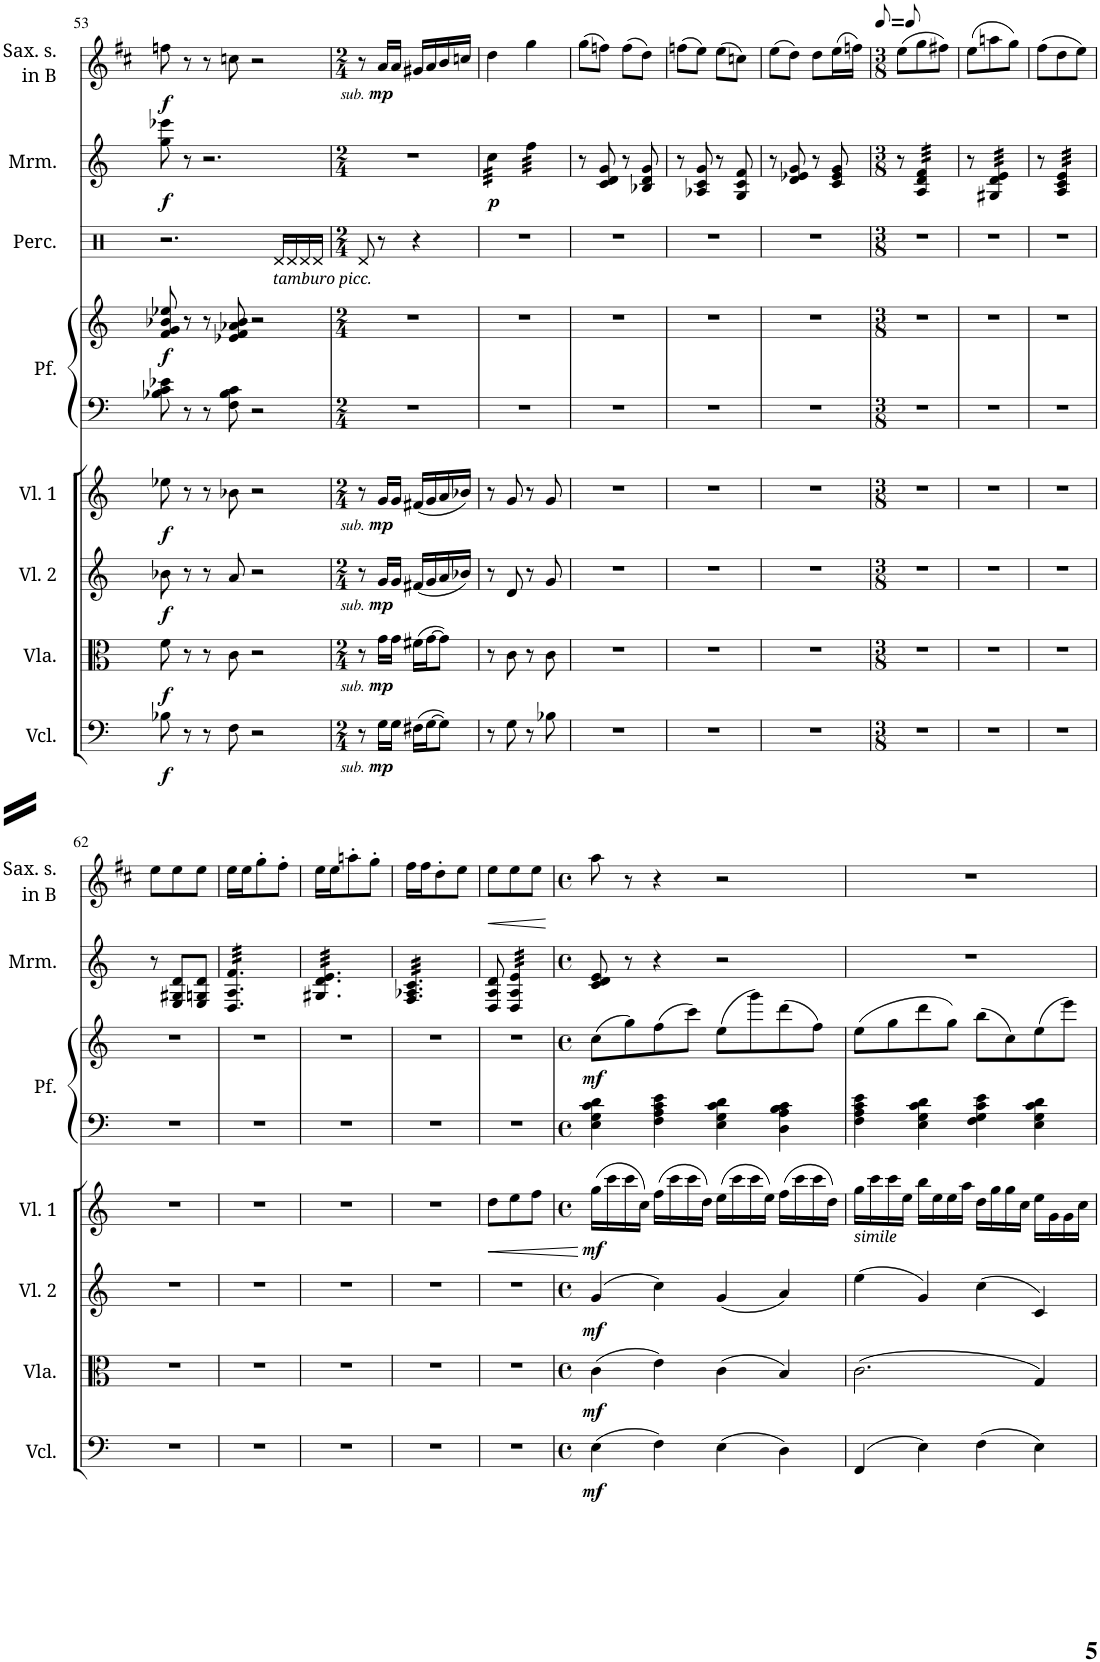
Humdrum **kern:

**kern	**dynam	**kern	**dynam	**kern	**dynam	**kern	**dynam	**kern	**kern	**dynam	**kern	**dynam	**kern	**dynam
*part7	*part7	*part6	*part6	*part5	*part5	*part4	*part4	*part3	*part3	*part3	*part2	*part2	*part1	*part1
*staff8	*staff8	*staff7	*staff7	*staff6	*staff6	*staff5	*staff5	*staff4	*staff3	*staff3/4	*staff2	*staff2	*staff1	*staff1
*I"Violoncello	*	*I"Viola	*	*I"Violino 2	*	*I"Violino 1	*	*I"Pianoforte	*	*	*I"Marimba	*	*I"Saxofono soprano in B	*
*I'Vcl.	*	*I'Vla.	*	*I'Vl. 2	*	*I'Vl. 1	*	*I'Pf.	*	*	*I'Mrm.	*	*I'Sax. s. in B	*
!!LO:PB:g=z
*clefF4	*	*clefC3	*	*clefG2	*	*clefG2	*	*clefF4	*clefG2	*	*clefG2	*	*clefG2	*
*	*	*	*	*	*	*	*	*	*	*	*	*	*Trd1c2	*
*k[]	*	*k[]	*	*k[]	*	*k[]	*	*k[]	*k[]	*	*k[]	*	*k[f#c#]	*
*M4/4	*	*M4/4	*	*M4/4	*	*M4/4	*	*M4/4	*M4/4	*	*M4/4	*	*M4/4	*
*met(c)	*	*met(c)	*	*met(c)	*	*met(c)	*	*met(c)	*met(c)	*	*met(c)	*	*met(c)	*
=53	=53	=53	=53	=53	=53	=53	=53	=53	=53	=53	=53	=53	=53	=53
!	!LO:DY:b	!	!LO:DY:b	!	!LO:DY:b	!	!LO:DY:b	!	!	!LO:DY:b	!	!LO:DY:b	!	!LO:DY:b
8B-X\	f	8f\	f	8b-X\	f	8ee-X\	f	8B-X\ 8c\ 8e-X\	8f/ 8g/ 8b-X/ 8ee-X/	f	8gg\ 8eee-X\	f	8ffn\	f
8r	.	8r	.	8r	.	8r	.	8r	8r	.	8r	.	8r	.
8r	.	8r	.	8r	.	8r	.	8r	8r	.	2.r	.	8r	.
8F\	.	8c\	.	8a/	.	8b-X\	.	8F\ 8B-\ 8c\	8e-X/ 8f/ 8a-X/ 8b-/	.	.	.	8ccn\	.
2r	.	2r	.	2r	.	2r	.	2r	2r	.	.	.	2r	.
=54	=54	=54	=54	=54	=54	=54	=54	=54	=54	=54	=54	=54	=54	=54
*M2/4	*	*M2/4	*	*M2/4	*	*M2/4	*	*M2/4	*M2/4	*	*M2/4	*	*M2/4	*
8r	.	8r	.	8r	.	8r	.	2r	2r	.	2r	.	8r	.
!	!LO:DY:b	!	!	!	!	!	!	!	!	!	!	!	!	!
!	!LO:DY:n=1:b	!	!LO:DY:b	!	!	!	!	!	!	!	!	!	!	!
!	!	!	!LO:DY:n=1:b	!	!LO:DY:b	!	!	!	!	!	!	!	!	!
!	!	!	!	!	!LO:DY:n=1:b	!	!LO:DY:b	!	!	!	!	!	!	!
!	!	!	!	!	!	!	!LO:DY:n=1:b	!	!	!	!	!	!	!LO:DY:b
!	!	!	!	!	!	!	!	!	!	!	!	!	!	!LO:DY:n=1:b
16G\LL	other-dynamics mp	16g\LL	other-dynamics mp	16g/LL	other-dynamics mp	16g/LL	other-dynamics mp	.	.	.	.	.	16a/LL	other-dynamics mp
16G\JJ	.	16g\JJ	.	16g/JJ	.	16g/JJ	.	.	.	.	.	.	16a/JJ	.
(16F#X\LL	.	(16f#X\LL	.	(16f#X/LL	.	(16f#X/LL	.	.	.	.	.	.	16g#X/LL	.
[16G\J	.	[16g\J	.	16g/	.	16g/	.	.	.	.	.	.	16a/	.
8G\J])	.	8g\J])	.	16a/	.	16a/	.	.	.	.	.	.	16b/	.
.	.	.	.	16b-X/JJ)	.	16b-X/JJ)	.	.	.	.	.	.	16ccn/JJ	.
=55	=55	=55	=55	=55	=55	=55	=55	=55	=55	=55	=55	=55	=55	=55
!	!	!	!	!	!	!	!	!	!	!	!	!LO:DY:b	!	!
*	*	*	*	*	*	*	*	*	*	*	*tremolo	*	*	*
8r	.	8r	.	8r	.	8r	.	2r	2r	.	32cc\LLL	p	4dd\	.
.	.	.	.	.	.	.	.	.	.	.	32cc\	.	.	.
.	.	.	.	.	.	.	.	.	.	.	32cc\	.	.	.
.	.	.	.	.	.	.	.	.	.	.	32cc\	.	.	.
8G\	.	8c\	.	8d/	.	8g/	.	.	.	.	32cc\	.	.	.
.	.	.	.	.	.	.	.	.	.	.	32cc\	.	.	.
.	.	.	.	.	.	.	.	.	.	.	32cc\	.	.	.
.	.	.	.	.	.	.	.	.	.	.	32cc\JJJ	.	.	.
8r	.	8r	.	8r	.	8r	.	.	.	.	32ff\LLL	.	4gg\	.
.	.	.	.	.	.	.	.	.	.	.	32ff\	.	.	.
.	.	.	.	.	.	.	.	.	.	.	32ff\	.	.	.
.	.	.	.	.	.	.	.	.	.	.	32ff\	.	.	.
8B-X\	.	8c\	.	8g/	.	8g/	.	.	.	.	32ff\	.	.	.
.	.	.	.	.	.	.	.	.	.	.	32ff\	.	.	.
.	.	.	.	.	.	.	.	.	.	.	32ff\	.	.	.
.	.	.	.	.	.	.	.	.	.	.	32ff\JJJ	.	.	.
*	*	*	*	*	*	*	*	*	*	*	*Xtremolo	*	*	*
=56	=56	=56	=56	=56	=56	=56	=56	=56	=56	=56	=56	=56	=56	=56
2r	.	2r	.	2r	.	2r	.	2r	2r	.	8r	.	(8gg\L	.
.	.	.	.	.	.	.	.	.	.	.	8c/ 8d/ 8g/	.	8ffn\J)	.
.	.	.	.	.	.	.	.	.	.	.	8r	.	(8ff\L	.
.	.	.	.	.	.	.	.	.	.	.	8B-X/ 8d/ 8g/	.	8dd\J)	.
=57	=57	=57	=57	=57	=57	=57	=57	=57	=57	=57	=57	=57	=57	=57
2r	.	2r	.	2r	.	2r	.	2r	2r	.	8r	.	(8ffn\L	.
.	.	.	.	.	.	.	.	.	.	.	8A-X/ 8c/ 8g/	.	8ee\J)	.
.	.	.	.	.	.	.	.	.	.	.	8r	.	(8ee\L	.
.	.	.	.	.	.	.	.	.	.	.	8G/ 8c/ 8f/	.	8ccn\J)	.
=58	=58	=58	=58	=58	=58	=58	=58	=58	=58	=58	=58	=58	=58	=58
2r	.	2r	.	2r	.	2r	.	2r	2r	.	8r	.	(8ee\L	.
.	.	.	.	.	.	.	.	.	.	.	8d/ 8e-X/ 8g/	.	8dd\J)	.
.	.	.	.	.	.	.	.	.	.	.	8r	.	8dd\L	.
.	.	.	.	.	.	.	.	.	.	.	8c/ 8e-/ 8g/	.	(16ee\L	.
.	.	.	.	.	.	.	.	.	.	.	.	.	16ffn\JJ)	.
=59	=59	=59	=59	=59	=59	=59	=59	=59	=59	=59	=59	=59	=59	=59
*M3/8	*	*M3/8	*	*M3/8	*	*M3/8	*	*M3/8	*M3/8	*	*M3/8	*	*M3/8	*
4.r	.	4.r	.	4.r	.	4.r	.	4.r	4.r	.	8r	.	(8ee\L	.
*	*	*	*	*	*	*	*	*	*	*	*tremolo	*	*	*
.	.	.	.	.	.	.	.	.	.	.	32A/ 32d/ 32f/LLL	.	8gg\	.
.	.	.	.	.	.	.	.	.	.	.	32A/ 32d/ 32f/	.	.	.
.	.	.	.	.	.	.	.	.	.	.	32A/ 32d/ 32f/	.	.	.
.	.	.	.	.	.	.	.	.	.	.	32A/ 32d/ 32f/	.	.	.
.	.	.	.	.	.	.	.	.	.	.	32A/ 32d/ 32f/	.	8ff#X\J)	.
.	.	.	.	.	.	.	.	.	.	.	32A/ 32d/ 32f/	.	.	.
.	.	.	.	.	.	.	.	.	.	.	32A/ 32d/ 32f/	.	.	.
.	.	.	.	.	.	.	.	.	.	.	32A/ 32d/ 32f/JJJ	.	.	.
=60	=60	=60	=60	=60	=60	=60	=60	=60	=60	=60	=60	=60	=60	=60
4.r	.	4.r	.	4.r	.	4.r	.	4.r	4.r	.	8r	.	(8ee\L	.
.	.	.	.	.	.	.	.	.	.	.	32G#X/ 32d/ 32e/LLL	.	8aan\	.
.	.	.	.	.	.	.	.	.	.	.	32G#X/ 32d/ 32e/	.	.	.
.	.	.	.	.	.	.	.	.	.	.	32G#X/ 32d/ 32e/	.	.	.
.	.	.	.	.	.	.	.	.	.	.	32G#X/ 32d/ 32e/	.	.	.
.	.	.	.	.	.	.	.	.	.	.	32G#X/ 32d/ 32e/	.	8gg\J)	.
.	.	.	.	.	.	.	.	.	.	.	32G#X/ 32d/ 32e/	.	.	.
.	.	.	.	.	.	.	.	.	.	.	32G#X/ 32d/ 32e/	.	.	.
.	.	.	.	.	.	.	.	.	.	.	32G#X/ 32d/ 32e/JJJ	.	.	.
=61	=61	=61	=61	=61	=61	=61	=61	=61	=61	=61	=61	=61	=61	=61
4.r	.	4.r	.	4.r	.	4.r	.	4.r	4.r	.	8r	.	(8ff#\L	.
.	.	.	.	.	.	.	.	.	.	.	32A/ 32c/ 32e/LLL	.	8dd\	.
.	.	.	.	.	.	.	.	.	.	.	32A/ 32c/ 32e/	.	.	.
.	.	.	.	.	.	.	.	.	.	.	32A/ 32c/ 32e/	.	.	.
.	.	.	.	.	.	.	.	.	.	.	32A/ 32c/ 32e/	.	.	.
.	.	.	.	.	.	.	.	.	.	.	32A/ 32c/ 32e/	.	8ee\J)	.
.	.	.	.	.	.	.	.	.	.	.	32A/ 32c/ 32e/	.	.	.
.	.	.	.	.	.	.	.	.	.	.	32A/ 32c/ 32e/	.	.	.
.	.	.	.	.	.	.	.	.	.	.	32A/ 32c/ 32e/JJJ	.	.	.
*	*	*	*	*	*	*	*	*	*	*	*Xtremolo	*	*	*
!!LO:LB:g=z
=62	=62	=62	=62	=62	=62	=62	=62	=62	=62	=62	=62	=62	=62	=62
4.r	.	4.r	.	4.r	.	4.r	.	4.r	4.r	.	8r	.	8ee\L	.
.	.	.	.	.	.	.	.	.	.	.	8E/ 8G#X/ 8d/L	.	8ee\	.
.	.	.	.	.	.	.	.	.	.	.	8E/ 8Gn/ 8d/J	.	8ee\J	.
=63	=63	=63	=63	=63	=63	=63	=63	=63	=63	=63	=63	=63	=63	=63
*	*	*	*	*	*	*	*	*	*	*	*tremolo	*	*	*
4.r	.	4.r	.	4.r	.	4.r	.	4.r	4.r	.	32D/ 32A/ 32f/LLL	.	16ee\LL	.
.	.	.	.	.	.	.	.	.	.	.	32D/ 32A/ 32f/	.	.	.
.	.	.	.	.	.	.	.	.	.	.	32D/ 32A/ 32f/	.	16ee\J	.
.	.	.	.	.	.	.	.	.	.	.	32D/ 32A/ 32f/	.	.	.
.	.	.	.	.	.	.	.	.	.	.	32D/ 32A/ 32f/	.	8gg'\	.
.	.	.	.	.	.	.	.	.	.	.	32D/ 32A/ 32f/	.	.	.
.	.	.	.	.	.	.	.	.	.	.	32D/ 32A/ 32f/	.	.	.
.	.	.	.	.	.	.	.	.	.	.	32D/ 32A/ 32f/	.	.	.
.	.	.	.	.	.	.	.	.	.	.	32D/ 32A/ 32f/	.	8ff#'\J	.
.	.	.	.	.	.	.	.	.	.	.	32D/ 32A/ 32f/	.	.	.
.	.	.	.	.	.	.	.	.	.	.	32D/ 32A/ 32f/	.	.	.
.	.	.	.	.	.	.	.	.	.	.	32D/ 32A/ 32f/JJJ	.	.	.
=64	=64	=64	=64	=64	=64	=64	=64	=64	=64	=64	=64	=64	=64	=64
4.r	.	4.r	.	4.r	.	4.r	.	4.r	4.r	.	32G#X/ 32d/ 32e/LLL	.	16ee\LL	.
.	.	.	.	.	.	.	.	.	.	.	32G#X/ 32d/ 32e/	.	.	.
.	.	.	.	.	.	.	.	.	.	.	32G#X/ 32d/ 32e/	.	16ee\J	.
.	.	.	.	.	.	.	.	.	.	.	32G#X/ 32d/ 32e/	.	.	.
.	.	.	.	.	.	.	.	.	.	.	32G#X/ 32d/ 32e/	.	8aan'\	.
.	.	.	.	.	.	.	.	.	.	.	32G#X/ 32d/ 32e/	.	.	.
.	.	.	.	.	.	.	.	.	.	.	32G#X/ 32d/ 32e/	.	.	.
.	.	.	.	.	.	.	.	.	.	.	32G#X/ 32d/ 32e/	.	.	.
.	.	.	.	.	.	.	.	.	.	.	32G#X/ 32d/ 32e/	.	8gg'\J	.
.	.	.	.	.	.	.	.	.	.	.	32G#X/ 32d/ 32e/	.	.	.
.	.	.	.	.	.	.	.	.	.	.	32G#X/ 32d/ 32e/	.	.	.
.	.	.	.	.	.	.	.	.	.	.	32G#X/ 32d/ 32e/JJJ	.	.	.
=65	=65	=65	=65	=65	=65	=65	=65	=65	=65	=65	=65	=65	=65	=65
4.r	.	4.r	.	4.r	.	4.r	.	4.r	4.r	.	32F/ 32A-X/ 32c/LLL	.	16ff#\LL	.
.	.	.	.	.	.	.	.	.	.	.	32F/ 32A-X/ 32c/	.	.	.
.	.	.	.	.	.	.	.	.	.	.	32F/ 32A-X/ 32c/	.	16ff#\J	.
.	.	.	.	.	.	.	.	.	.	.	32F/ 32A-X/ 32c/	.	.	.
.	.	.	.	.	.	.	.	.	.	.	32F/ 32A-X/ 32c/	.	8dd'\	.
.	.	.	.	.	.	.	.	.	.	.	32F/ 32A-X/ 32c/	.	.	.
.	.	.	.	.	.	.	.	.	.	.	32F/ 32A-X/ 32c/	.	.	.
.	.	.	.	.	.	.	.	.	.	.	32F/ 32A-X/ 32c/	.	.	.
.	.	.	.	.	.	.	.	.	.	.	32F/ 32A-X/ 32c/	.	8ee\J	.
.	.	.	.	.	.	.	.	.	.	.	32F/ 32A-X/ 32c/	.	.	.
.	.	.	.	.	.	.	.	.	.	.	32F/ 32A-X/ 32c/	.	.	.
.	.	.	.	.	.	.	.	.	.	.	32F/ 32A-X/ 32c/JJJ	.	.	.
*	*	*	*	*	*	*	*	*	*	*	*Xtremolo	*	*	*
=66	=66	=66	=66	=66	=66	=66	=66	=66	=66	=66	=66	=66	=66	=66
!	!	!	!	!	!	!	!LO:HP:b	!	!	!	!	!	!	!LO:HP:b
4.r	.	4.r	.	4.r	.	8dd\L	<	4.r	4.r	.	8D/ 8A/ 8d/	.	8ee\L	<
*	*	*	*	*	*	*	*	*	*	*	*tremolo	*	*	*
.	.	.	.	.	.	8ee\	.	.	.	.	32D/ 32A/ 32e/LLL	.	8ee\	.
.	.	.	.	.	.	.	.	.	.	.	32D/ 32A/ 32e/	.	.	.
.	.	.	.	.	.	.	.	.	.	.	32D/ 32A/ 32e/	.	.	.
.	.	.	.	.	.	.	.	.	.	.	32D/ 32A/ 32e/	.	.	.
.	.	.	.	.	.	8ff\J	.	.	.	.	32D/ 32A/ 32e/	.	8ee\J	.
.	.	.	.	.	.	.	.	.	.	.	32D/ 32A/ 32e/	.	.	.
.	.	.	.	.	.	.	.	.	.	.	32D/ 32A/ 32e/	.	.	.
.	.	.	.	.	.	.	.	.	.	.	32D/ 32A/ 32e/JJJ	.	.	.
*	*	*	*	*	*	*	*	*	*	*	*Xtremolo	*	*	*
.	.	.	.	.	.	.	[	.	.	.	.	.	.	[
=67	=67	=67	=67	=67	=67	=67	=67	=67	=67	=67	=67	=67	=67	=67
*M4/4	*	*M4/4	*	*M4/4	*	*M4/4	*	*M4/4	*M4/4	*	*M4/4	*	*M4/4	*
*met(c)	*	*met(c)	*	*met(c)	*	*met(c)	*	*met(c)	*met(c)	*	*met(c)	*	*met(c)	*
!	!LO:DY:b	!	!LO:DY:b	!	!LO:DY:b	!	!LO:DY:b	!	!	!LO:DY:b	!	!	!	!
(4E\	mf	(4c\	mf	(4g/	mf	(16gg\LL	mf	4E\ 4G\ 4c\ 4d\	(8cc\L	mf	8c/ 8d/ 8e/	.	8aa\	.
.	.	.	.	.	.	16ccc\	.	.	.	.	.	.	.	.
.	.	.	.	.	.	16ccc\	.	.	8gg\)	.	8r	.	8r	.
.	.	.	.	.	.	16cc\JJ)	.	.	.	.	.	.	.	.
4F\)	.	4e\)	.	4cc\)	.	(16ff\LL	.	4F\ 4A\ 4c\ 4e\	(8ff\	.	4r	.	4r	.
.	.	.	.	.	.	16ccc\	.	.	.	.	.	.	.	.
.	.	.	.	.	.	16ccc\	.	.	8ccc\J)	.	.	.	.	.
.	.	.	.	.	.	16dd\JJ)	.	.	.	.	.	.	.	.
(4E\	.	(4c\	.	(4g/	.	(16ee\LL	.	4E\ 4G\ 4c\ 4d\	(8ee\L	.	2r	.	2r	.
.	.	.	.	.	.	16ccc\	.	.	.	.	.	.	.	.
.	.	.	.	.	.	16ccc\	.	.	8ggg\)	.	.	.	.	.
.	.	.	.	.	.	16ee\JJ)	.	.	.	.	.	.	.	.
4D\)	.	4B/)	.	4a/)	.	(16ff\LL	.	4D\ 4A\ 4B\ 4c\	(8ddd\	.	.	.	.	.
.	.	.	.	.	.	16ccc\	.	.	.	.	.	.	.	.
.	.	.	.	.	.	16ccc\	.	.	8ff\J)	.	.	.	.	.
.	.	.	.	.	.	16dd\JJ)	.	.	.	.	.	.	.	.
=68	=68	=68	=68	=68	=68	=68	=68	=68	=68	=68	=68	=68	=68	=68
!	!	!	!	!	!	!LO:TX:b:i:t=simile	!	!	!	!	!	!	!	!
(4FF/	.	(2.c\	.	(4ee\	.	(16gg\LL	.	4F\ 4A\ 4c\ 4e\	(8ee\L	.	1r	.	1r	.
.	.	.	.	.	.	16ccc\	.	.	.	.	.	.	.	.
.	.	.	.	.	.	16ccc\	.	.	8gg\	.	.	.	.	.
.	.	.	.	.	.	16ee\JJ)	.	.	.	.	.	.	.	.
4E\)	.	.	.	4g/)	.	(16bb\LL	.	4E\ 4G\ 4c\ 4d\	8ddd\	.	.	.	.	.
.	.	.	.	.	.	16ee\	.	.	.	.	.	.	.	.
.	.	.	.	.	.	16ee\	.	.	8gg\J)	.	.	.	.	.
.	.	.	.	.	.	16aa\JJ)	.	.	.	.	.	.	.	.
(4F\	.	.	.	(4cc\	.	(16dd\LL	.	4F\ 4G\ 4c\ 4e\	(8bb\L	.	.	.	.	.
.	.	.	.	.	.	16gg\	.	.	.	.	.	.	.	.
.	.	.	.	.	.	16gg\	.	.	8cc\)	.	.	.	.	.
.	.	.	.	.	.	16cc\JJ)	.	.	.	.	.	.	.	.
4E\)	.	4G/)	.	4c/)	.	(16ee\LL	.	4E\ 4G\ 4c\ 4d\	(8ee\	.	.	.	.	.
.	.	.	.	.	.	16g\	.	.	.	.	.	.	.	.
.	.	.	.	.	.	16g\	.	.	8eee\J)	.	.	.	.	.
.	.	.	.	.	.	16cc\JJ)	.	.	.	.	.	.	.	.
=	=	=	=	=	=	=	=	=	=	=	=	=	=	=
*-	*-	*-	*-	*-	*-	*-	*-	*-	*-	*-	*-	*-	*-	*-
